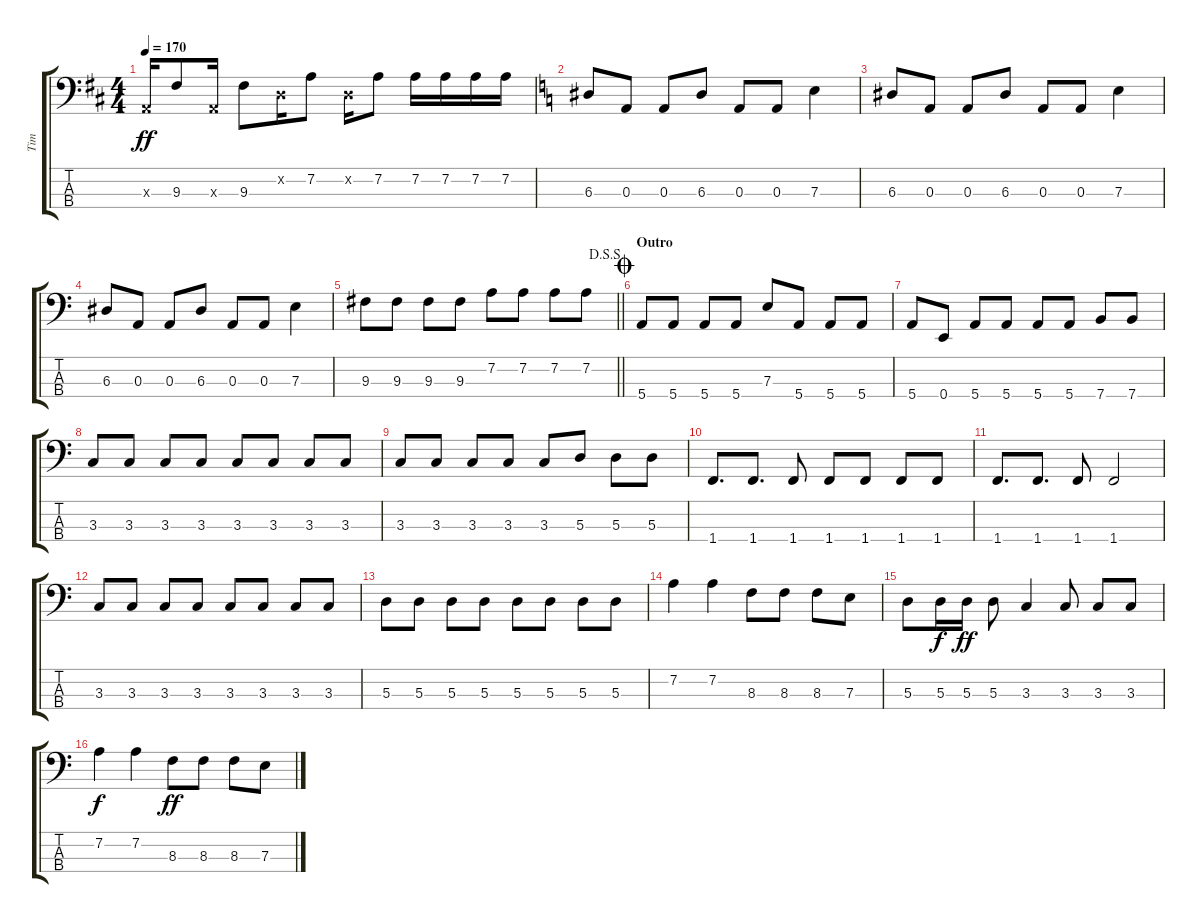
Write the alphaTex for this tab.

\track ("Tim" "Tim") {instrument electricbassfinger}
\staff {score tabs}
\tuning (G2 D2 A1 E1) {hide}
\ts (4 4)
\tempo 170
\clef f4
\ks d
0.3{x}.16{dy ff} 9.3.8 0.3{x}.16 9.3.8 0.2{x}.16 7.2.8 0.2{x}.16 7.2.8 7.2.16 7.2.16 7.2.16 7.2.16 |
\ks c
6.3.8 0.3.8 0.3.8 6.3.8 0.3.8 0.3.8 7.3.4 |
6.3.8 0.3.8 0.3.8 6.3.8 0.3.8 0.3.8 7.3.4 |
6.3.8 0.3.8 0.3.8 6.3.8 0.3.8 0.3.8 7.3.4 |
\jump dalsegnosegno
\barLineRight lightlight
9.3.8 9.3.8 9.3.8 9.3.8 7.2.8 7.2.8 7.2.8 7.2.8 |
\section ("" "Outro")
\jump coda
5.4.8 5.4.8 5.4.8 5.4.8 7.3.8 5.4.8 5.4.8 5.4.8 |
5.4.8 0.4.8 5.4.8 5.4.8 5.4.8 5.4.8 7.4.8 7.4.8 |
3.3.8 3.3.8 3.3.8 3.3.8 3.3.8 3.3.8 3.3.8 3.3.8 |
3.3.8 3.3.8 3.3.8 3.3.8 3.3.8 5.3.8 5.3.8 5.3.8 |
1.4.8{d} 1.4.8{d} 1.4.8 1.4.8 1.4.8 1.4.8 1.4.8 |
1.4.8{d} 1.4.8{d} 1.4.8 1.4.2 |
3.3.8 3.3.8 3.3.8 3.3.8 3.3.8 3.3.8 3.3.8 3.3.8 |
5.3.8 5.3.8 5.3.8 5.3.8 5.3.8 5.3.8 5.3.8 5.3.8 |
7.2.4 7.2.4 8.3.8 8.3.8 8.3.8 7.3.8 |
5.3.8 5.3.16{dy f} 5.3.16{dy ff} 5.3.8 3.3.4 3.3.8 3.3.8 3.3.8 |
7.2.4{dy f} 7.2.4 8.3.8{dy ff} 8.3.8 8.3.8 7.3.8
